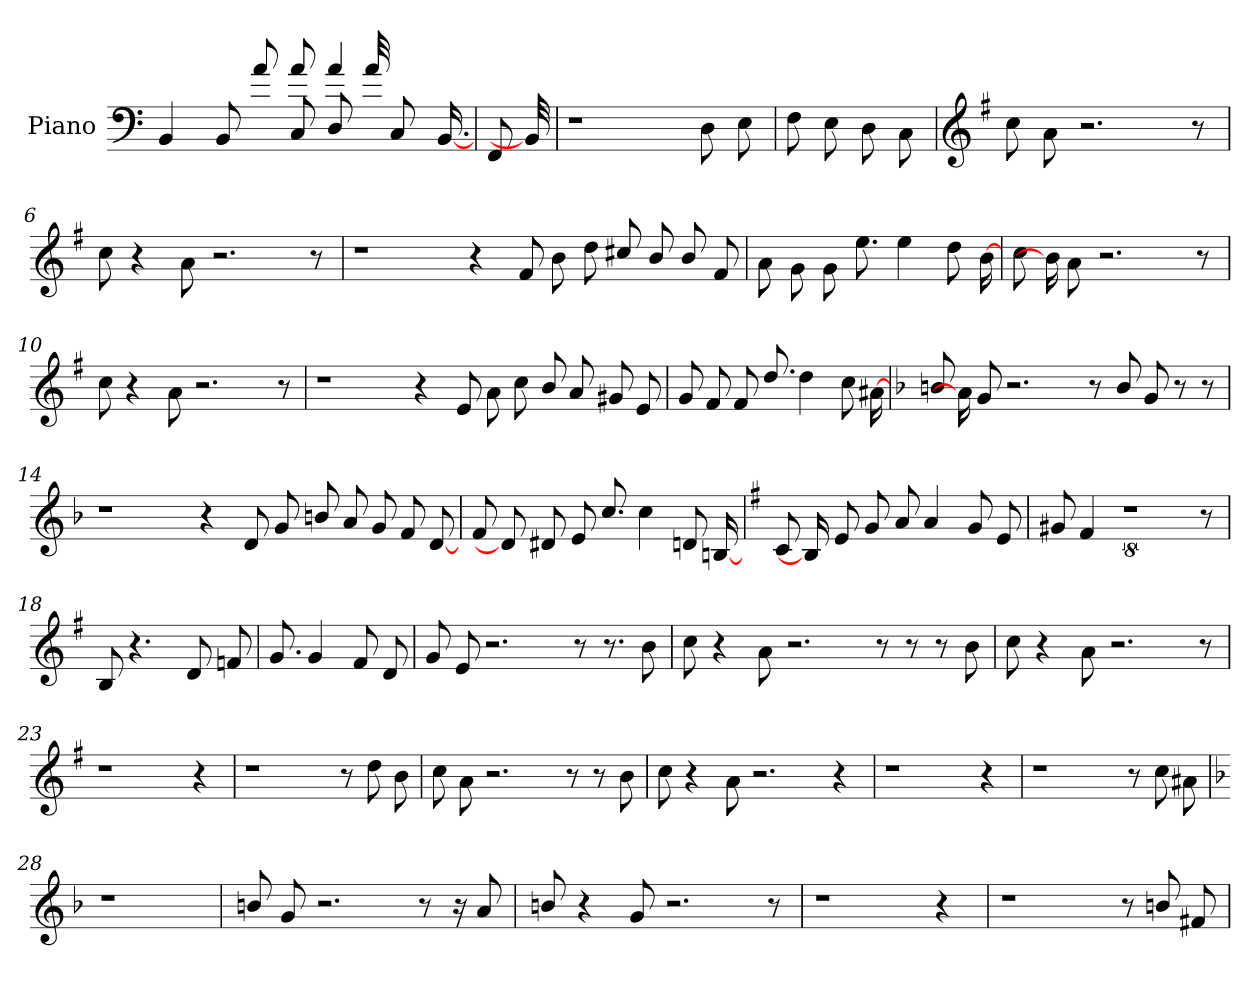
**kern
*part1
*staff1
*I"Piano
*I'Pno
*clefF4
*k[]
=1
*^
4BB/	2ryy
8BB/	.
8a/	.
8a/	8C/
8D/	4a/
32a/	.
8C/	.
.	8ryy
[16.BB/	.
*v	*v
=2
8FF/
32BB/]
=3
1r
8D\
8E\
=4
8F\
8E\
8D\
8C\
!!LO:LB:g=z
=5
*clefG2
*k[f#]
8cc\
8a\
2.r
8r
=6
8cc\
4r
8a\
2.r
8r
=7
1r
4r
8f#/
8b\
8dd\
8cc#/
8b/
8b/
8f#/
=8
8a\
8g\
8g\
8.ee\
4ee\
8dd\
[16b\
!!LO:LB:g=z
=9
8cc\
16b\]
8a\
2.r
8r
=10
8cc\
4r
8a\
2.r
8r
=11
1r
4r
8e/
8a\
8cc\
8b/
8a/
8g#/
8e/
=12
8g/
8f#/
8f#/
8.dd/
4dd\
8cc\
[16a#\
!!LO:LB:g=z
=13
*k[b-]
8b/
16a#\]
8g/
2.r
8r
8b/
8g/
8r
8r
=14
1r
4r
8d/
8g/
8b/
8a/
8g/
8f/
[8d/
=15
8f/
8d/]
8d#/
8e/
8.cc/
4cc\
8d/
[16B/
!!LO:LB:g=z
=16
*k[f#]
8c/
16B/]
8e/
8g/
8a/
4a/
8g/
8e/
=17
8g#/
4f#/
8%5r
8r
=18
8B/
4.r
8d/
8f/
=19
8.g/
4g/
8f#/
8d/
=20
8g/
8e/
2.r
8r
8.r
8b\
!!LO:LB:g=z
=21
8cc\
4r
8a\
2.r
8r
8r
8r
8b\
=22
8cc\
4r
8a\
2.r
8r
=23
1r
4r
=24
1r
8r
8dd\
8b\
!!LO:LB:g=z
=25
8cc\
8a\
2.r
8r
8r
8b\
=26
8cc\
4r
8a\
2.r
4r
=27
1r
4r
=28
1r
8r
8cc\
8a#\
!!LO:LB:g=z
=28
*k[b-]
1r
=29
8b/
8g/
2.r
8r
16r
8a/
=30
8b/
4r
8g/
2.r
8r
=31
1r
4r
=32
1r
8r
8b/
8f#/
=
*-
